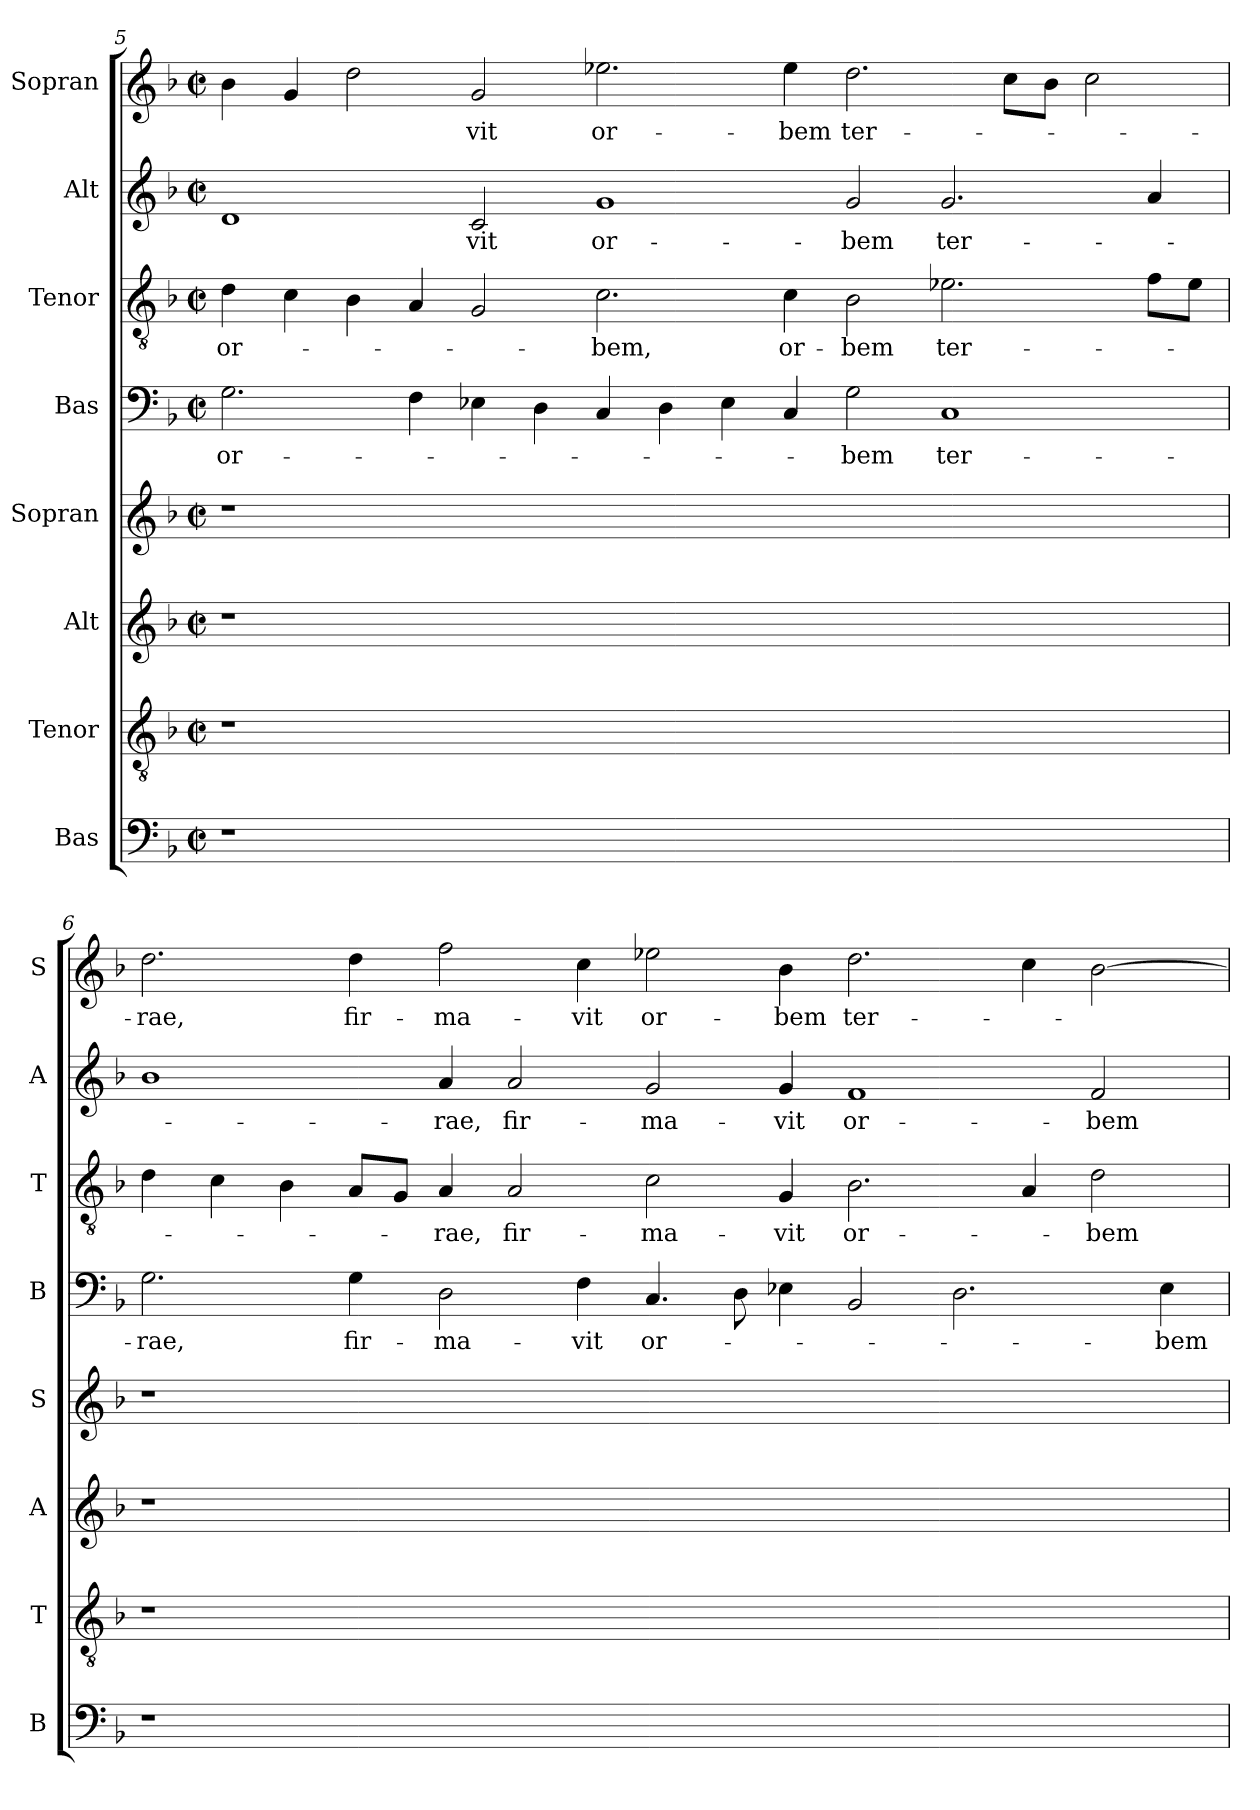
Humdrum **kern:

**kern	**kern	**kern	**kern	**kern	**text	**kern	**text	**kern	**text	**kern	**text
*part8	*part7	*part6	*part5	*part4	*part4	*part3	*part3	*part2	*part2	*part1	*part1
*staff8	*staff7	*staff6	*staff5	*staff4	*staff4	*staff3	*staff3	*staff2	*staff2	*staff1	*staff1
*I"Bas	*I"Tenor	*I"Alt	*I"Sopran	*I"Bas	*	*I"Tenor	*	*I"Alt	*	*I"Sopran	*
*I'B	*I'T	*I'A	*I'S	*I'B	*	*I'T	*	*I'A	*	*I'S	*
!!LO:LB:g=z
*clefF4	*clefGv2	*clefG2	*clefG2	*clefF4	*	*clefGv2	*	*clefG2	*	*clefG2	*
*k[b-]	*k[b-]	*k[b-]	*k[b-]	*k[b-]	*	*k[b-]	*	*k[b-]	*	*k[b-]	*
*F:	*F:	*F:	*F:	*F:	*	*F:	*	*F:	*	*F:	*
*M2/2	*M2/2	*M2/2	*M2/2	*M2/2	*	*M2/2	*	*M2/2	*	*M2/2	*
*met(c|)	*met(c|)	*met(c|)	*met(c|)	*met(c|)	*	*met(c|)	*	*met(c|)	*	*met(c|)	*
=5	=5	=5	=5	=5	=5	=5	=5	=5	=5	=5	=5
!	!	!	!	!	!LO:LY:b	!	!LO:LY:b	!	!	!	!
1r	1r	1r	1r	2.G\	or-	4d\	or-	1d	.	4b-\	.
.	.	.	.	.	.	4c\	.	.	.	4g/	.
.	.	.	.	.	.	4B-\	.	.	.	2dd\	.
.	.	.	.	4F\	.	4A/	.	.	.	.	.
!	!	!	!	!	!	!	!	!	!LO:LY:b	!	!LO:LY:b
0.ryy	0.ryy	0.ryy	0.ryy	4E-X\	.	2G/	.	2c/	-vit	2g/	-vit
.	.	.	.	4D\	.	.	.	.	.	.	.
!	!	!	!	!	!	!	!LO:LY:b	!	!LO:LY:b	!	!LO:LY:b
.	.	.	.	4C/	.	2.c\	-bem,	1g	or-	2.ee-X\	or-
.	.	.	.	4D\	.	.	.	.	.	.	.
.	.	.	.	4E-\	.	.	.	.	.	.	.
!	!	!	!	!	!	!	!LO:LY:b	!	!	!	!LO:LY:b
.	.	.	.	4C/	.	4c\	or-	.	.	4ee-\	-bem
!	!	!	!	!	!LO:LY:b	!	!LO:LY:b	!	!LO:LY:b	!	!LO:LY:b
.	.	.	.	2G\	-bem	2B-\	-bem	2g/	-bem	2.dd\	ter-
!	!	!	!	!	!LO:LY:b	!	!LO:LY:b	!	!LO:LY:b	!	!
.	.	.	.	1C	ter-	2.e-X\	ter-	2.g/	ter-	.	.
.	.	.	.	.	.	.	.	.	.	8cc\L	.
.	.	.	.	.	.	.	.	.	.	8b-\J	.
.	.	.	.	.	.	.	.	.	.	2cc\	.
.	.	.	.	.	.	8f\L	.	4a/	.	.	.
.	.	.	.	.	.	8e-\J	.	.	.	.	.
=6	=6	=6	=6	=6	=6	=6	=6	=6	=6	=6	=6
!	!	!	!	!	!LO:LY:b	!	!	!	!	!	!LO:LY:b
1r	1r	1r	1r	2.G\	-rae,	4d\	.	1b-	.	2.dd\	-rae,
.	.	.	.	.	.	4c\	.	.	.	.	.
.	.	.	.	.	.	4B-\	.	.	.	.	.
!	!	!	!	!	!LO:LY:b	!	!	!	!	!	!LO:LY:b
.	.	.	.	4G\	fir-	8A/L	.	.	.	4dd\	fir-
.	.	.	.	.	.	8G/J	.	.	.	.	.
!	!	!	!	!	!LO:LY:b	!	!LO:LY:b	!	!LO:LY:b	!	!LO:LY:b
0.ryy	0.ryy	0.ryy	0.ryy	2D\	-ma-	4A/	-rae,	4a/	-rae,	2ff\	-ma-
!	!	!	!	!	!	!	!LO:LY:b	!	!LO:LY:b	!	!
.	.	.	.	.	.	2A/	fir-	2a/	fir-	.	.
!	!	!	!	!	!LO:LY:b	!	!	!	!	!	!LO:LY:b
.	.	.	.	4F\	-vit	.	.	.	.	4cc\	-vit
!	!	!	!	!	!LO:LY:b	!	!LO:LY:b	!	!LO:LY:b	!	!LO:LY:b
.	.	.	.	4.C/	or-	2c\	-ma-	2g/	-ma-	2ee-X\	or-
.	.	.	.	8D\	.	.	.	.	.	.	.
!	!	!	!	!	!	!	!LO:LY:b	!	!LO:LY:b	!	!LO:LY:b
.	.	.	.	4E-X\	.	4G/	-vit	4g/	-vit	4b-\	-bem
!	!	!	!	!	!	!	!LO:LY:b	!	!LO:LY:b	!	!LO:LY:b
.	.	.	.	2BB-/	.	2.B-\	or-	1f	or-	2.dd\	ter-
.	.	.	.	2.D\	.	.	.	.	.	.	.
.	.	.	.	.	.	4A/	.	.	.	4cc\	.
!	!	!	!	!	!	!	!LO:LY:b	!	!LO:LY:b	!	!
.	.	.	.	.	.	2d\	-bem	2f/	-bem	[2b-\	.
!	!	!	!	!	!LO:LY:b	!	!	!	!	!	!
.	.	.	.	4E-\	-bem	.	.	.	.	.	.
=	=	=	=	=	=	=	=	=	=	=	=
*-	*-	*-	*-	*-	*-	*-	*-	*-	*-	*-	*-
